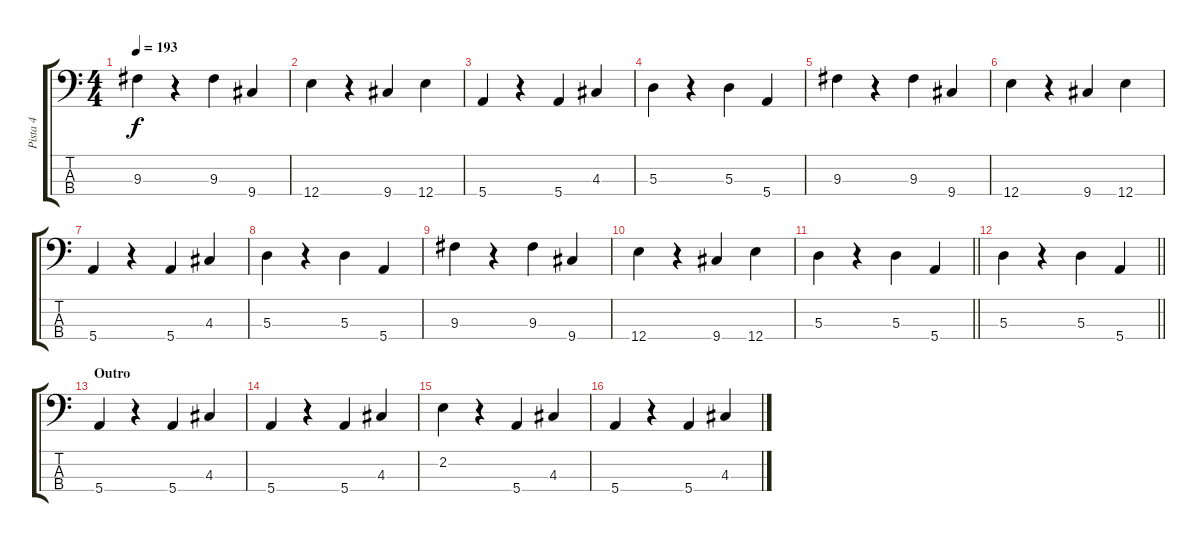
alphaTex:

\track ("Pista 4" "Pista 4") {instrument electricbasspick}
\staff {score tabs}
\tuning (G2 D2 A1 E1) {hide}
\ts (4 4)
\tempo 193
\clef f4
\ks c
9.3.4{dy f} r.4 9.3.4 9.4.4 |
12.4.4 r.4 9.4.4 12.4.4 |
5.4.4 r.4 5.4.4 4.3.4 |
5.3.4 r.4 5.3.4 5.4.4 |
9.3.4 r.4 9.3.4 9.4.4 |
12.4.4 r.4 9.4.4 12.4.4 |
5.4.4 r.4 5.4.4 4.3.4 |
5.3.4 r.4 5.3.4 5.4.4 |
9.3.4 r.4 9.3.4 9.4.4 |
12.4.4 r.4 9.4.4 12.4.4 |
\barLineRight lightlight
5.3.4 r.4 5.3.4 5.4.4 |
\barLineRight lightlight
5.3.4 r.4 5.3.4 5.4.4 |
\section ("" "Outro")
5.4.4 r.4 5.4.4 4.3.4 |
5.4.4 r.4 5.4.4 4.3.4 |
2.2.4 r.4 5.4.4 4.3.4 |
5.4.4 r.4 5.4.4 4.3.4
